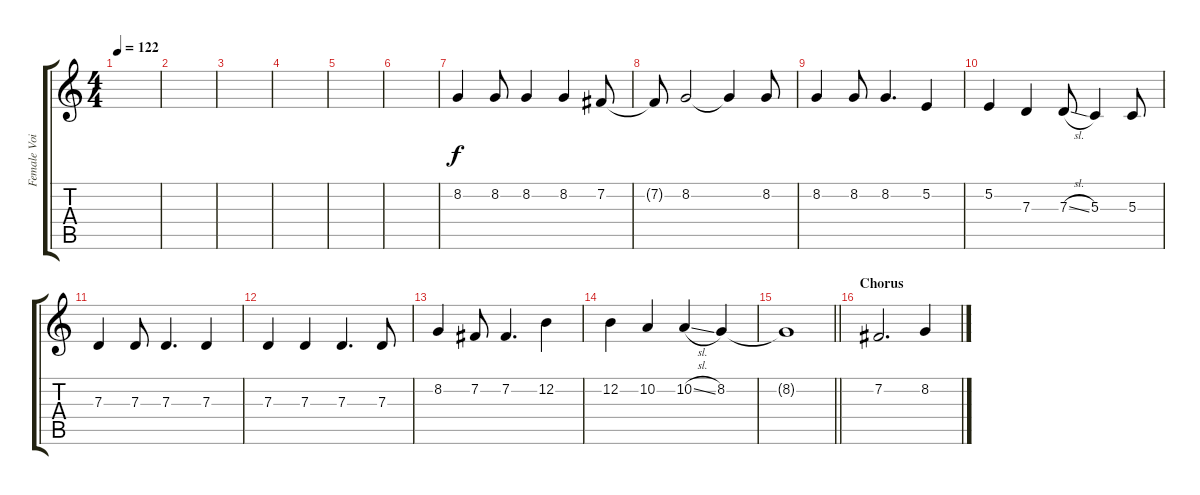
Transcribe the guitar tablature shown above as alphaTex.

\track ("Female Voice" "Female Voi") {instrument cello}
\staff {score tabs}
\tuning (E4 B3 G3 D3 A2 E2) {hide}
\ts (4 4)
\tempo 122
\clef g2
\ks c
|
|
|
|
|
|
8.2.4 8.2.8 8.2.4 8.2.4 7.2.8 |
7.2{t}.8 8.2.2 8.2{t}.4 8.2.8 |
8.2.4 8.2.8 8.2.4{d} 5.2.4 |
5.2.4 7.3.4 7.3{sl}.8 5.3.4 5.3.8 |
7.3.4 7.3.8 7.3.4{d} 7.3.4 |
7.3.4 7.3.4 7.3.4{d} 7.3.8 |
8.2.4 7.2.8 7.2.4{d} 12.2.4 |
12.2.4 10.2.4 10.2{sl}.4 8.2.4 |
\barLineRight lightlight
8.2{t}.1 |
\section ("" "Chorus")
7.2.2{d} 8.2.4
